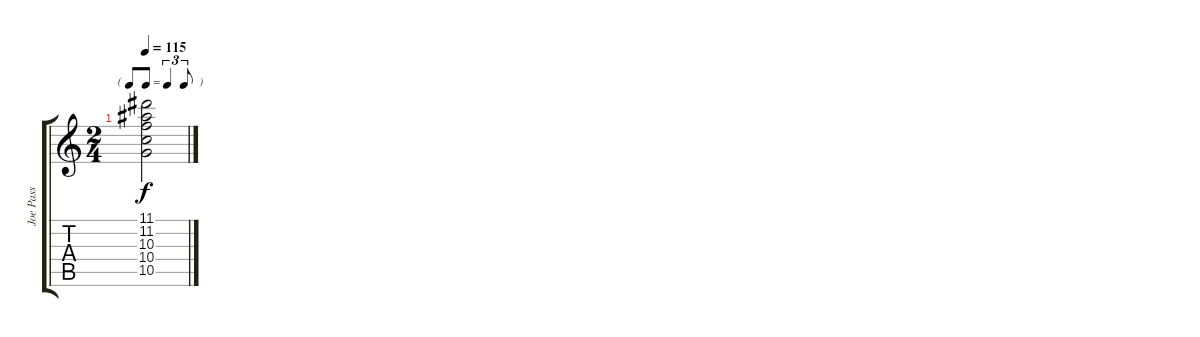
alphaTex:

\track ("Joe Pass" "Joe Pass") {instrument electricguitarjazz}
\staff {score tabs}
\tuning (E4 B3 G3 D3 A2 E2) {hide}
\ts (2 4)
\tf triplet8th
\tempo 115
\clef g2
\ks c
(11.1{t} 11.2{t} 10.3{t} 10.4{t} 10.5{t}).2{dy f}
